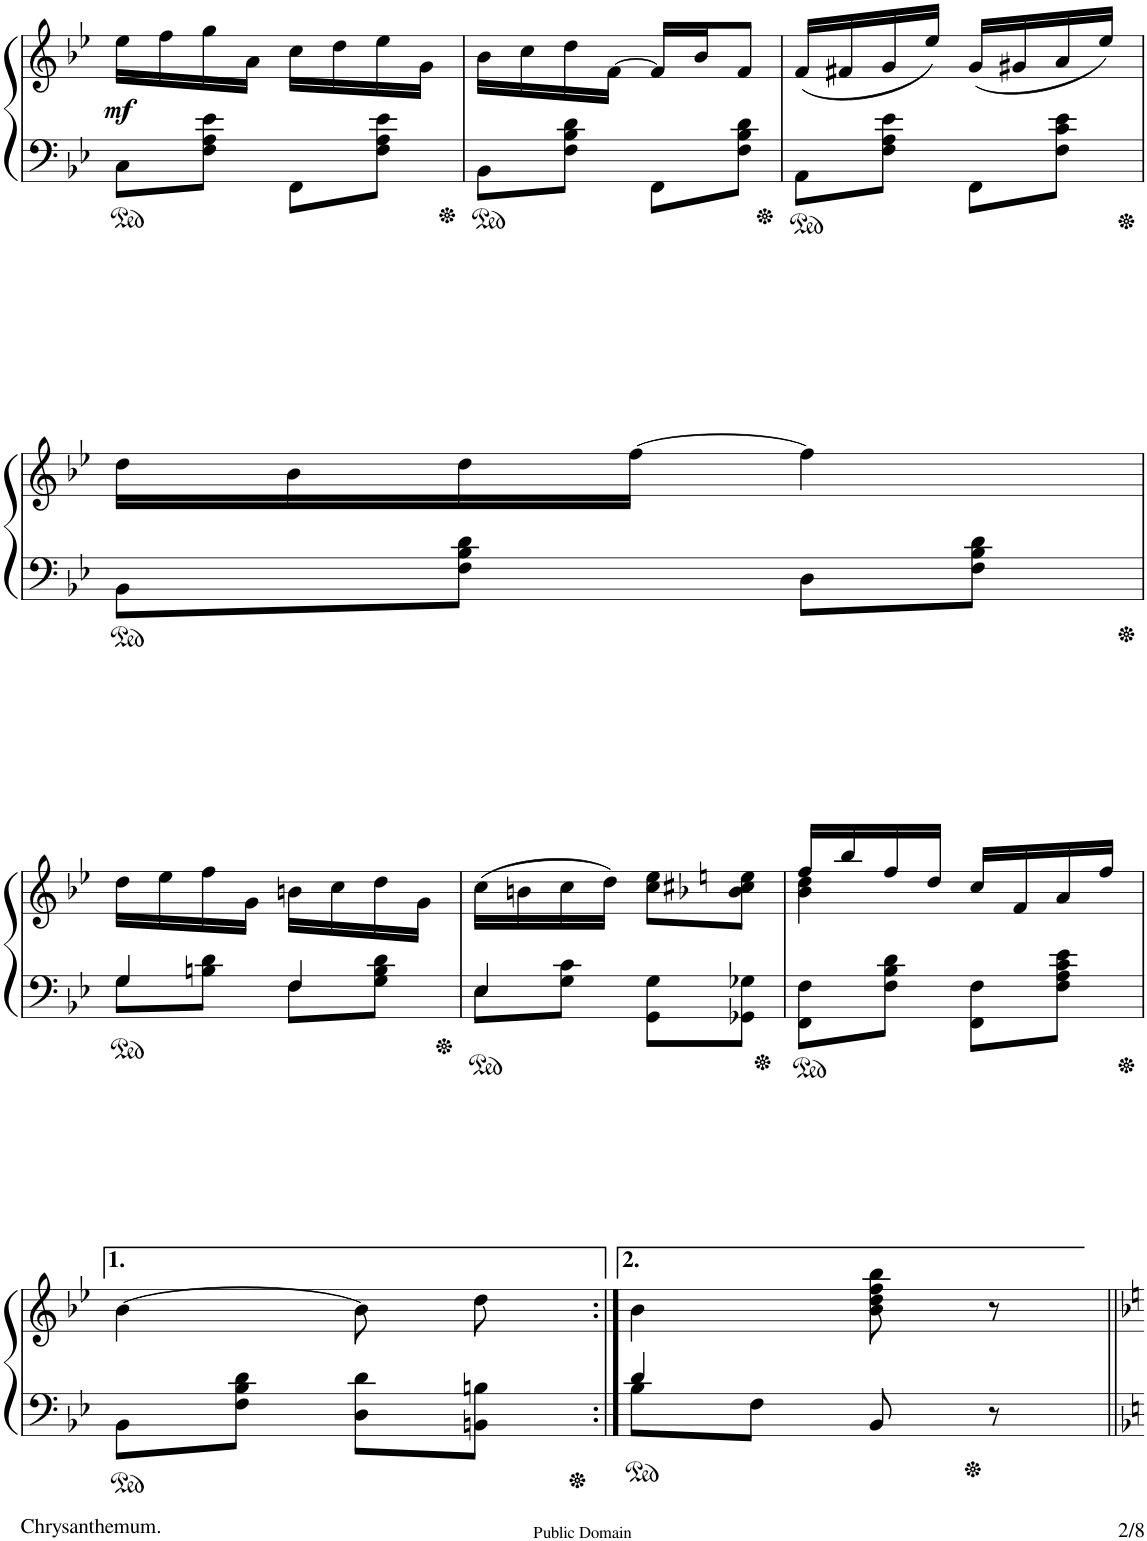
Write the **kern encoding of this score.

**kern	**kern	**dynam
*part1	*part1	*part1
*staff2	*staff1	*staff1/2
*I"Piano	*	*
*I'Pno	*	*
!!LO:PB:g=z
*clefF4	*clefG2	*
*k[b-e-]	*k[b-e-]	*
*M2/4	*M2/4	*
=13	=13	=13
!	!	!LO:DY:b
8C\L	16ee-\LL	mf
.	16ff\	.
8F\ 8A\ 8e-\J	16gg\	.
.	16a\JJ	.
8FF\L	16cc\LL	.
.	16dd\	.
8F\ 8A\ 8e-\J	16ee-\	.
.	16g\JJ	.
=14	=14	=14
8BB-\L	16b-\LL	.
.	16cc\	.
8F\ 8B-\ 8d\J	16dd\	.
.	[16f\JJ	.
8FF\L	16f/LL]	.
.	16b-/J	.
8F\ 8B-\ 8d\J	8f/J	.
=15	=15	=15
8AA\L	(16f/LL	.
.	16f#X/	.
8F\ 8A\ 8e-\J	16g/	.
.	16ee-/JJ)	.
8FF\L	(16g/LL	.
.	16g#X/	.
8F\ 8c\ 8e-\J	16a/	.
.	16ee-/JJ)	.
!!LO:LB:g=z
=16	=16	=16
8BB-\L	16dd\LL	.
.	16b-\	.
8F\ 8B-\ 8d\J	16dd\	.
.	[16ff\JJ	.
8D\L	4ff\]	.
8F\ 8B-\ 8d\J	.	.
!!LO:LB:g=z
=17	=17	=17
*^	*	*
8G\L	4G/	16dd\LL	.
.	.	16ee-\	.
8Bn\ 8d\J	.	16ff\	.
.	.	16g\JJ	.
8F\L	4F/	16bn\LL	.
.	.	16cc\	.
8G\ 8B\ 8d\J	.	16dd\	.
.	.	16g\JJ	.
=18	=18	=18	=18
8E-\L	4E-/	(16cc\LL	.
.	.	16bn\	.
8G\ 8c\J	.	16cc\	.
.	.	16dd\JJ)	.
8GG\ 8G\L	4ryy	8cc\ 8ee-\L	.
8GG-X\ 8G-X\J	.	8b-X\ 8cc#X\ 8een\J	.
*v	*v	*	*
=19	=19	=19
*	*^	*
8FF\ 8F\L	16ff/LL	4b-\ 4dd\	.
.	16bb-/	.	.
8F\ 8B-\ 8d\J	16ff/	.	.
.	16dd/JJ	.	.
8FF\ 8F\L	16cc/LL	4ryy	.
.	16f/	.	.
8F\ 8A\ 8c\ 8e-\J	16a/	.	.
.	16ff/JJ	.	.
*	*v	*v	*
!!LO:LB:g=z
=20	=20	=20
8BB-\L	[4b-\	.
8F\ 8B-\ 8d\J	.	.
8D\ 8d\L	8b-\]	.
8BBn\ 8Bn\J	8dd\	.
=21:|!	=21:|!	=21:|!
*^	*	*
8B-\L	4d/	4b-\	.
8F\J	.	.	.
8BB-/	8ryy	8b-\ 8dd\ 8ff\ 8bb-\	.
8r	8ryy	8r	.
*v	*v	*	*
=||	=||	=||
*-	*-	*-
